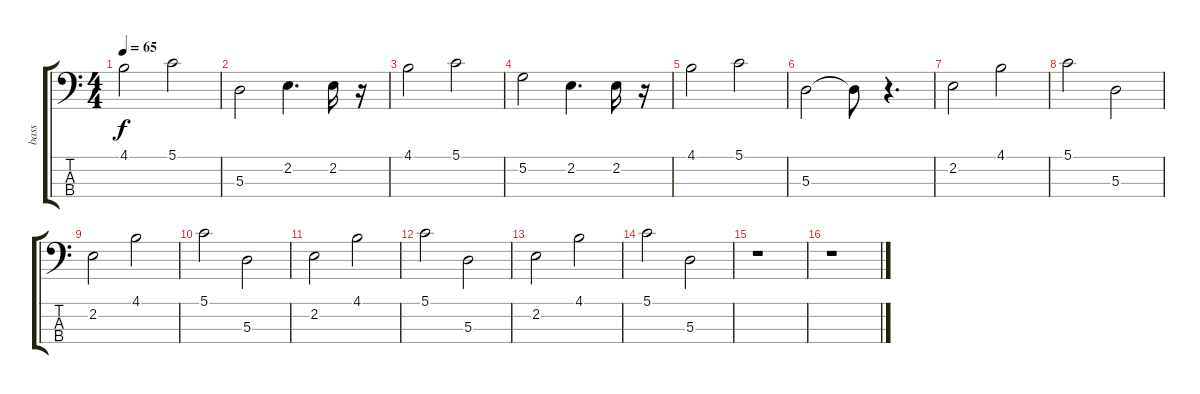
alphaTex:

\track ("bass" "bass") {instrument electricbassfinger}
\staff {score tabs}
\tuning (G2 D2 A1 E1) {hide}
\ts (4 4)
\tempo 65
\clef f4
\ks c
4.1.2{dy f} 5.1.2 |
5.3.2 2.2.4{d} 2.2.16 r.16 |
4.1.2 5.1.2 |
5.2.2 2.2.4{d} 2.2.16 r.16 |
4.1.2 5.1.2 |
5.3.2 5.3{t}.8 r.4{d} |
2.2.2 4.1.2 |
5.1.2 5.3.2 |
2.2.2 4.1.2 |
5.1.2 5.3.2 |
2.2.2 4.1.2 |
5.1.2 5.3.2 |
2.2.2 4.1.2 |
5.1.2 5.3.2 |
r.1 |
r.1
